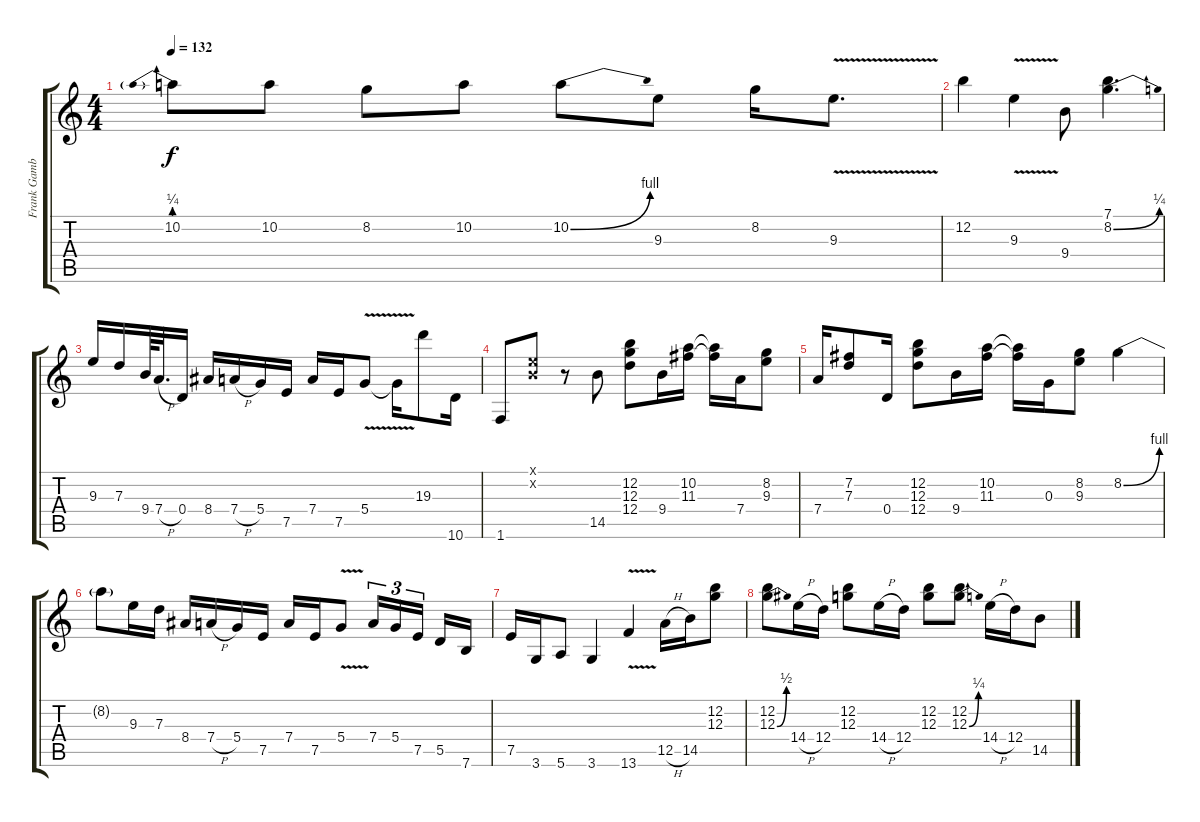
\track ("Frank Gambale" "Frank Gamb") {instrument distortionguitar}
\staff {score tabs}
\tuning (E4 B3 G3 D3 A2 E2) {hide}
\ts (4 4)
\tempo 132
\clef g2
\ks c
10.2{be (prebend 0 1 60 1)}.8{dy f} 10.2.8 8.2.8 10.2.8 10.2{be (bend 0 0 60 4)}.8 9.3.8 8.2.16 9.3{v}.8{d} |
12.2.4 9.3{v}.4 9.4.8 (7.1 8.2{be (bend 0 0 60 1)}).4{d} |
9.3.16 7.3.16 9.4.64 7.4{h}.32{d} 0.4.16 8.4.16 7.4{h}.16 5.4.16 7.5.16 7.4.16 7.5.16 5.4{v}.8 5.4{t}.16 19.3.8 10.6.16 |
1.6.8 (0.1{x} 0.2{x}).8 r.8 14.5.8 (12.2 12.3 12.4).8 9.4.16 (10.2 11.3).16 (10.2{t} 11.3{t}).16 7.4.16 (8.2 9.3).8 |
7.4.16 (7.2 7.3).8 0.4.16 (12.2 12.3 12.4).8 9.4.16 (10.2 11.3).16 (10.2{t} 11.3{t}).16 0.3.16 (8.2 9.3).8 8.2{be (bend 0 0 60 4)}.4 |
8.2{t}.8 9.3.16 7.3.16 8.4.16 7.4{h}.16 5.4.16 7.5.16 7.4.16 7.5.16 5.4{v}.8 7.4.16{tu (3 2)} 5.4.16{tu (3 2)} 7.5.16{tu (3 2) beam splitsecondary} 5.5.16 7.6.16 |
7.5.16 3.6.16 5.6.8 3.6.4 13.6{v}.4 12.5{h}.16 14.5.16 (12.2 12.3).8 |
(12.2 12.3{be (bend 0 0 60 2)}).8 14.4{h}.16 12.4.16 (12.2 12.3).8 14.4{h}.16 12.4.16 (12.2 12.3).8 (12.2 12.3{be (bend 0 0 60 1)}).8 14.4{h}.16 12.4.16 14.5.8
